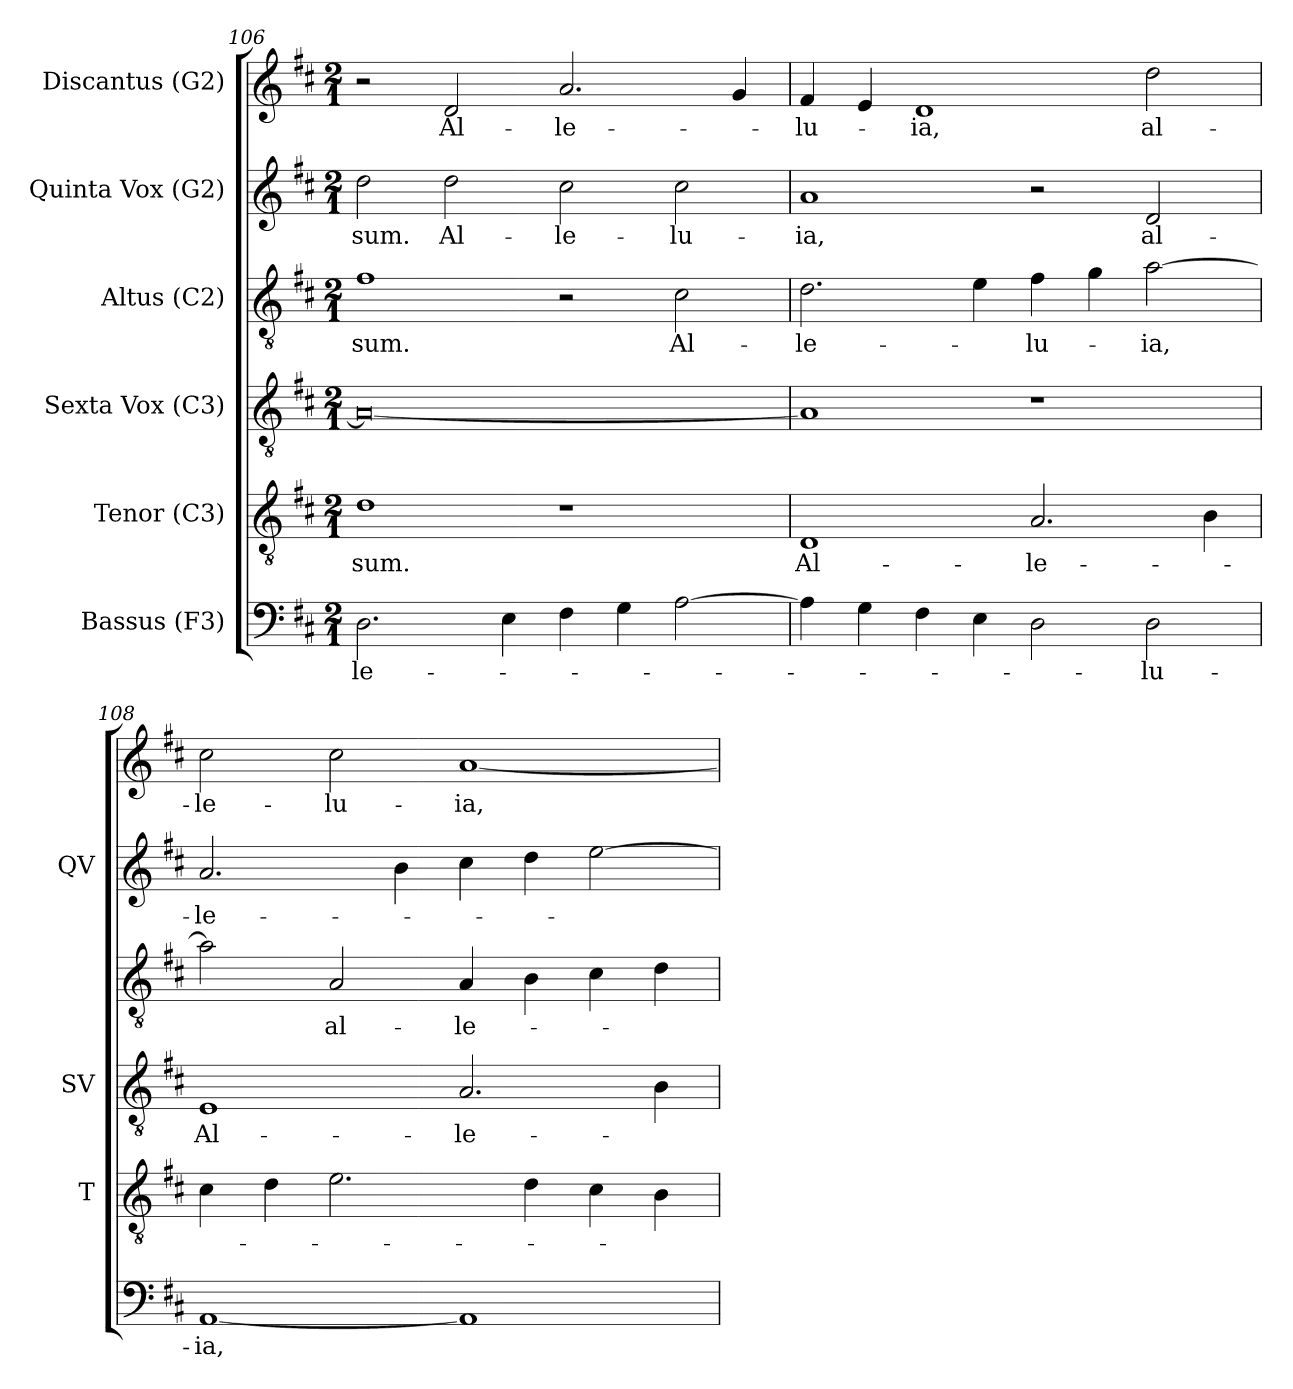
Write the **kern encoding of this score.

**kern	**text	**kern	**text	**kern	**text	**kern	**text	**kern	**text	**kern	**text
*part6	*part6	*part5	*part5	*part4	*part4	*part3	*part3	*part2	*part2	*part1	*part1
*staff6	*staff6	*staff5	*staff5	*staff4	*staff4	*staff3	*staff3	*staff2	*staff2	*staff1	*staff1
*I"Bassus (F3)	*	*I"Tenor (C3)	*	*I"Sexta Vox (C3)	*	*I"Altus (C2)	*	*I"Quinta Vox (G2)	*	*I"Discantus (G2)	*
*	*	*I'T	*	*I'SV	*	*	*	*I'QV	*	*	*
*clefF4	*	*clefGv2	*	*clefGv2	*	*clefGv2	*	*clefG2	*	*clefG2	*
*	*	*	*	*	*	*ITrd7c12	*	*	*	*	*
*k[f#c#]	*	*k[f#c#]	*	*k[f#c#]	*	*k[f#c#]	*	*k[f#c#]	*	*k[f#c#]	*
*D:	*	*D:	*	*D:	*	*D:	*	*D:	*	*D:	*
*M2/1	*	*M2/1	*	*M2/1	*	*M2/1	*	*M2/1	*	*M2/1	*
=106	=106	=106	=106	=106	=106	=106	=106	=106	=106	=106	=106
!	!LO:LY:b:color=#000000	!	!	!	!	!	!	!	!	!	!
!	!	!	!LO:LY:b:color=#000000	!	!	!	!	!	!	!	!
!	!	!	!	!	!	!	!LO:LY:b:color=#000000	!	!	!	!
!	!	!	!	!	!	!	!	!	!LO:LY:b:color=#000000	!	!
2.Di\	-le-	1di	-sum.	0Ai_	.	1F#i	-sum.	2ddi\	-sum.	2r	.
!	!	!	!	!	!	!	!	!	!LO:LY:b:color=#000000	!	!
!	!	!	!	!	!	!	!	!	!	!	!LO:LY:b:color=#000000
.	.	.	.	.	.	.	.	2ddi\	Al-	2di/	Al-
4Ei\	.	.	.	.	.	.	.	.	.	.	.
!	!	!	!	!	!	!	!	!	!LO:LY:b:color=#000000	!	!
!	!	!	!	!	!	!	!	!	!	!	!LO:LY:b:color=#000000
4F#i\	.	1r	.	.	.	2r	.	2cc#i\	-le-	2.ai/	-le-
4Gi\	.	.	.	.	.	.	.	.	.	.	.
!	!	!	!	!	!	!	!LO:LY:b:color=#000000	!	!	!	!
!	!	!	!	!	!	!	!	!	!LO:LY:b:color=#000000	!	!
[2Ai\	.	.	.	.	.	2C#i\	Al-	2cc#i\	-lu-	.	.
.	.	.	.	.	.	.	.	.	.	4gi/	.
=107	=107	=107	=107	=107	=107	=107	=107	=107	=107	=107	=107
!	!	!	!LO:LY:b:color=#000000	!	!	!	!	!	!	!	!
!	!	!	!	!	!	!	!LO:LY:b:color=#000000	!	!	!	!
!	!	!	!	!	!	!	!	!	!LO:LY:b:color=#000000	!	!
!	!	!	!	!	!	!	!	!	!	!	!LO:LY:b:color=#000000
4Ai\]	.	1Di	Al-	1Ai]	.	2.Di\	-le-	1ai	-ia,	4f#i/	-lu-
4Gi\	.	.	.	.	.	.	.	.	.	4ei/	.
!	!	!	!	!	!	!	!	!	!	!	!LO:LY:b:color=#000000
4F#i\	.	.	.	.	.	.	.	.	.	1di	-ia,
4Ei\	.	.	.	.	.	4Ei\	.	.	.	.	.
!	!	!	!LO:LY:b:color=#000000	!	!	!	!	!	!	!	!
!	!	!	!	!	!	!	!LO:LY:b:color=#000000	!	!	!	!
2Di\	.	2.Ai/	-le-	1r	.	4F#i\	-lu-	2r	.	.	.
.	.	.	.	.	.	4Gi\	.	.	.	.	.
!	!LO:LY:b:color=#000000	!	!	!	!	!	!	!	!	!	!
!	!	!	!	!	!	!	!LO:LY:b:color=#000000	!	!	!	!
!	!	!	!	!	!	!	!	!	!LO:LY:b:color=#000000	!	!
!	!	!	!	!	!	!	!	!	!	!	!LO:LY:b:color=#000000
2Di\	-lu-	.	.	.	.	[2Ai\	-ia,	2di/	al-	2ddi\	al-
.	.	4Bi\	.	.	.	.	.	.	.	.	.
!!LO:LB:g=z
=108	=108	=108	=108	=108	=108	=108	=108	=108	=108	=108	=108
!	!LO:LY:b:color=#000000	!	!	!	!	!	!	!	!	!	!
!	!	!	!	!	!LO:LY:b:color=#000000	!	!	!	!	!	!
!	!	!	!	!	!	!	!	!	!LO:LY:b:color=#000000	!	!
!	!	!	!	!	!	!	!	!	!	!	!LO:LY:b:color=#000000
[1AAi	-ia,	4c#i\	.	1Ei	Al-	2Ai\]	.	2.ai/	-le-	2cc#i\	-le-
.	.	4di\	.	.	.	.	.	.	.	.	.
!	!	!	!	!	!	!	!LO:LY:b:color=#000000	!	!	!	!
!	!	!	!	!	!	!	!	!	!	!	!LO:LY:b:color=#000000
.	.	2.ei\	.	.	.	2AAi/	al-	.	.	2cc#i\	-lu-
.	.	.	.	.	.	.	.	4bi\	.	.	.
!	!	!	!	!	!LO:LY:b:color=#000000	!	!	!	!	!	!
!	!	!	!	!	!	!	!LO:LY:b:color=#000000	!	!	!	!
!	!	!	!	!	!	!	!	!	!	!	!LO:LY:b:color=#000000
1AAi]	.	.	.	2.Ai/	-le-	4AAi/	-le-	4cc#i\	.	[1ai	-ia,
.	.	4di\	.	.	.	4BBi\	.	4ddi\	.	.	.
.	.	4c#i\	.	.	.	4C#i\	.	[2eei\	.	.	.
.	.	4Bi\	.	4Bi\	.	4Di\	.	.	.	.	.
=	=	=	=	=	=	=	=	=	=	=	=
*-	*-	*-	*-	*-	*-	*-	*-	*-	*-	*-	*-
